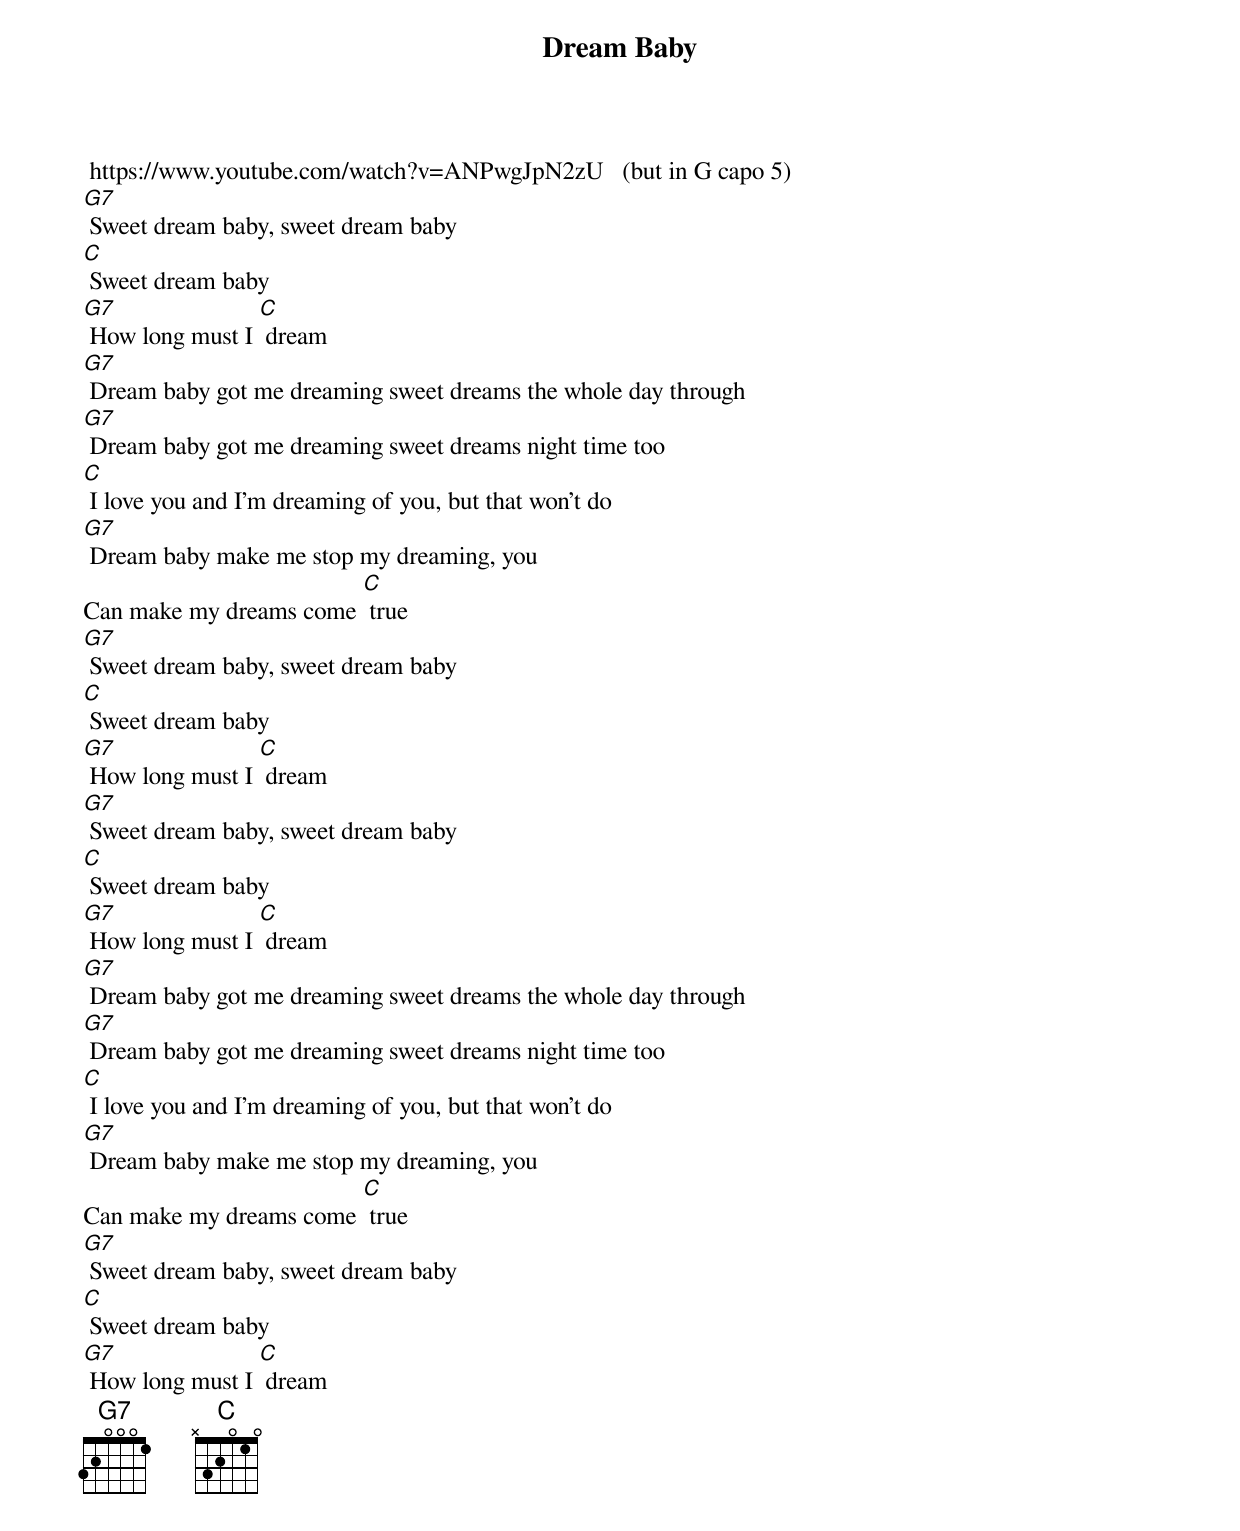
{t:Dream Baby}
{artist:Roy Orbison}
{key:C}
 https://www.youtube.com/watch?v=ANPwgJpN2zU   (but in G capo 5)
{c: }
[G7] Sweet dream baby, sweet dream baby
[C] Sweet dream baby
[G7] How long must I [C] dream
{c: }
[G7] Dream baby got me dreaming sweet dreams the whole day through
[G7] Dream baby got me dreaming sweet dreams night time too
{c: }
[C] I love you and I'm dreaming of you, but that won't do
[G7] Dream baby make me stop my dreaming, you
Can make my dreams come [C] true
{c: }
[G7] Sweet dream baby, sweet dream baby
[C] Sweet dream baby
[G7] How long must I [C] dream
{c: }
[G7] Sweet dream baby, sweet dream baby
[C] Sweet dream baby
[G7] How long must I [C] dream
{c: }
[G7] Dream baby got me dreaming sweet dreams the whole day through
[G7] Dream baby got me dreaming sweet dreams night time too
{c: }
[C] I love you and I'm dreaming of you, but that won't do
[G7] Dream baby make me stop my dreaming, you
Can make my dreams come [C] true
{c: }
[G7] Sweet dream baby, sweet dream baby
[C] Sweet dream baby
[G7] How long must I [C] dream
